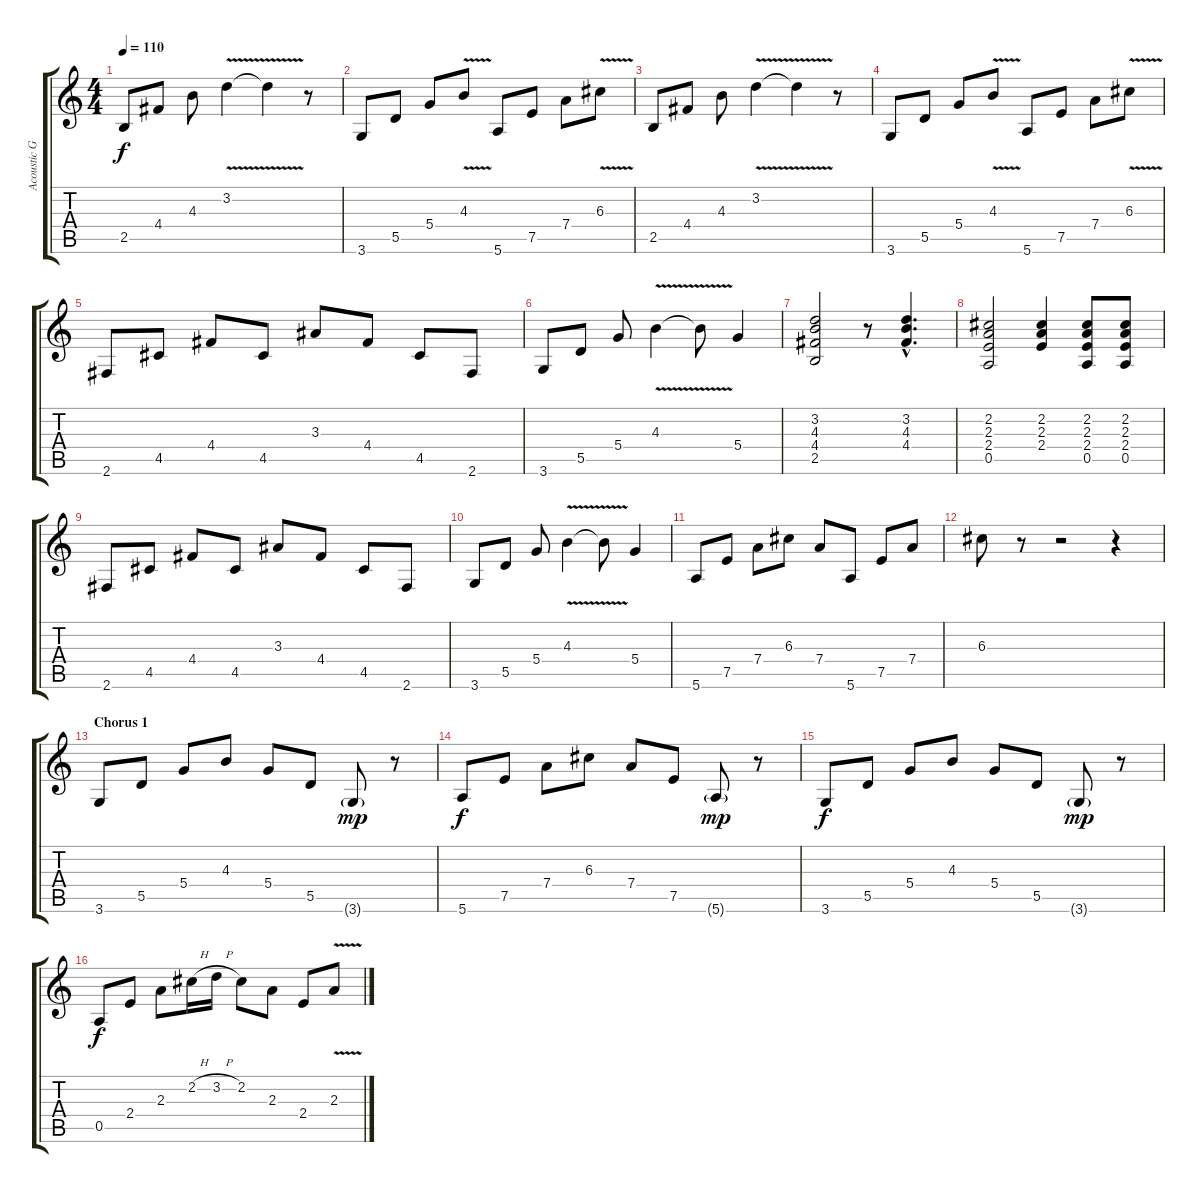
\track ("Acoustic Guitar" "Acoustic G") {instrument acousticguitarsteel}
\staff {score tabs}
\tuning (E4 B3 G3 D3 A2 E2) {hide}
\ts (4 4)
\tempo 110
\clef g2
\ks c
2.5.8{dy f} 4.4.8 4.3.8 3.2{v}.4 3.2{t}.4 r.8 |
3.6.8 5.5.8 5.4.8 4.3{v}.8 5.6.8 7.5.8 7.4.8 6.3{v}.8 |
2.5.8 4.4.8 4.3.8 3.2{v}.4 3.2{t}.4 r.8 |
3.6.8 5.5.8 5.4.8 4.3{v}.8 5.6.8 7.5.8 7.4.8 6.3{v}.8 |
2.6.8 4.5.8 4.4.8 4.5.8 3.3.8 4.4.8 4.5.8 2.6.8 |
3.6.8 5.5.8 5.4.8 4.3{v}.4 4.3{t}.8 5.4.4 |
(3.2 4.3 4.4 2.5).2 r.8 (3.2{hac} 4.3{hac} 4.4{hac}).4{d} |
(2.2 2.3 2.4 0.5).2 (2.2 2.3 2.4).4 (2.2 2.3 2.4 0.5).8 (2.2 2.3 2.4 0.5).8 |
2.6.8 4.5.8 4.4.8 4.5.8 3.3.8 4.4.8 4.5.8 2.6.8 |
3.6.8 5.5.8 5.4.8 4.3{v}.4 4.3{t}.8 5.4.4 |
5.6.8 7.5.8 7.4.8 6.3.8 7.4.8 5.6.8 7.5.8 7.4.8 |
6.3.8 r.8 r.2 r.4 |
\section ("" "Chorus 1")
3.6.8 5.5.8 5.4.8 4.3.8 5.4.8 5.5.8 3.6{g}.8{dy mp} r.8 |
5.6.8{dy f} 7.5.8 7.4.8 6.3.8 7.4.8 7.5.8 5.6{g}.8{dy mp} r.8 |
3.6.8{dy f} 5.5.8 5.4.8 4.3.8 5.4.8 5.5.8 3.6{g}.8{dy mp} r.8 |
0.5.8{dy f} 2.4.8 2.3.8 2.2{h}.16 3.2{h}.16 2.2.8 2.3.8 2.4.8 2.3{v}.8
